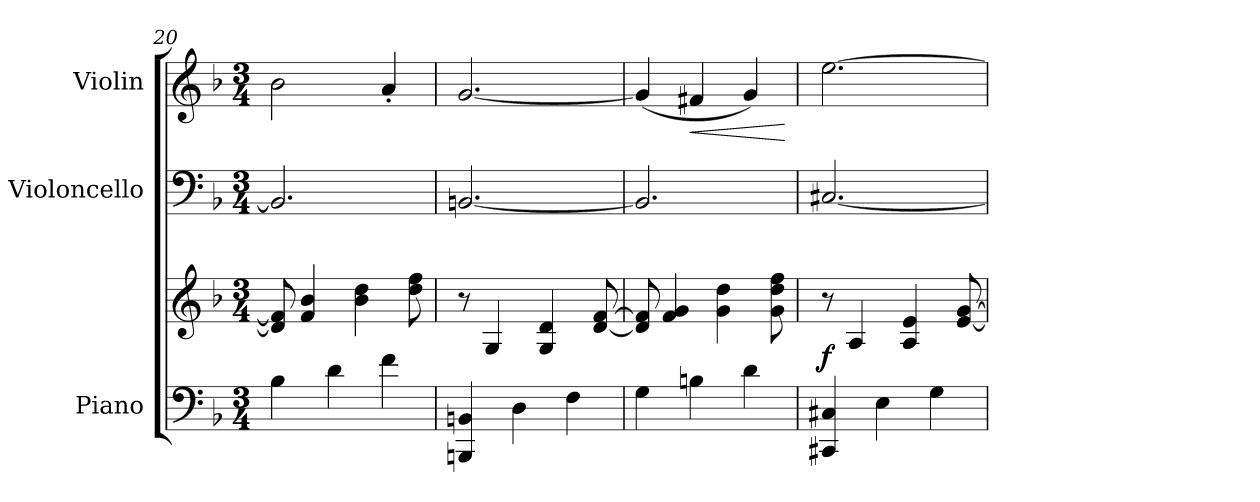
**kern	**kern	**dynam	**kern	**kern	**dynam
*part3	*part3	*part3	*part2	*part1	*part1
*staff4	*staff3	*staff3/4	*staff2	*staff1	*staff1
*I"Piano	*	*	*I"Violoncello	*I"Violin	*
*I'Pno	*	*	*I'Vc	*I'Vln	*
*clefF4	*clefG2	*	*clefF4	*clefG2	*
*k[b-]	*k[b-]	*	*k[b-]	*k[b-]	*
*M3/4	*M3/4	*	*M3/4	*M3/4	*
=20	=20	=20	=20	=20	=20
4B-\	8d/] 8f/]	.	2.BB-/]	2b-\	.
.	4f/ 4b-/	.	.	.	.
4d\	.	.	.	.	.
.	4b-\ 4dd\	.	.	.	.
4f\	.	.	.	4a'/	.
.	8dd\ 8ff\	.	.	.	.
=21	=21	=21	=21	=21	=21
4BBBn/ 4BBn/	8r	.	[2.BBn/	[2.g/	.
.	4G/	.	.	.	.
4D\	.	.	.	.	.
.	4G/ 4d/	.	.	.	.
4F\	.	.	.	.	.
.	[8d/ [8f/	.	.	.	.
=22	=22	=22	=22	=22	=22
4G\	8d/] 8f/]	.	2.BB/]	(<4g/]	.
.	4f/ 4g/	.	.	.	.
!	!	!	!	!	!LO:HP:b
4Bn\	.	.	.	4f#X/	<
.	4g\ 4dd\	.	.	.	.
4d\	.	.	.	4g/)	.
.	8g\ 8dd\ 8ff\	.	.	.	.
.	.	.	.	.	[
=23	=23	=23	=23	=23	=23
!	!	!LO:DY:a=2	!	!	!
4CC#X/ 4C#X/	8r	f	[2.C#X/	[2.ee\	.
.	4A/	.	.	.	.
4E\	.	.	.	.	.
.	4A/ 4e/	.	.	.	.
4G\	.	.	.	.	.
.	[8e/ [8g/	.	.	.	.
=	=	=	=	=	=
*-	*-	*-	*-	*-	*-
